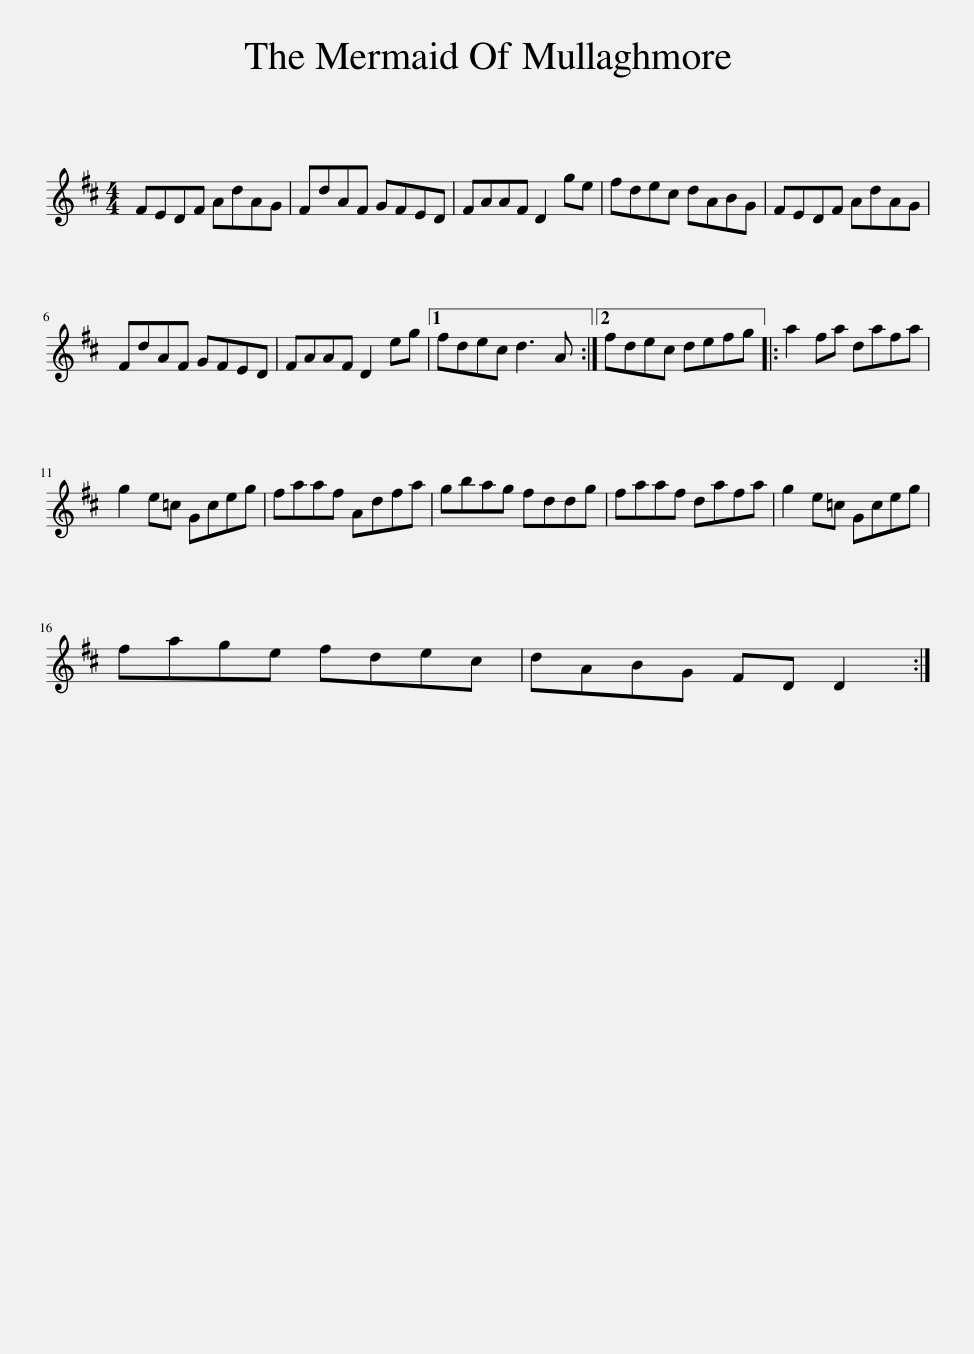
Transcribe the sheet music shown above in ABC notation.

X:1
L:1/8
M:4/4
I:linebreak $
K:D
V:1 treble
V:1
 FEDF AdAG | FdAF GFED | FAAF D2 ge | fdec dABG | FEDF AdAG |$ %5
 FdAF GFED | FAAF D2 eg |1 fdec d3 A :|2 fdec defg |: a2 fa dafa |$ %10
 g2 e=c Gceg | faaf Adfa | gbag fddg | faaf dafa | g2 e=c Gceg |$ %15
 fage fdec | dABG FD D2 :| %17
